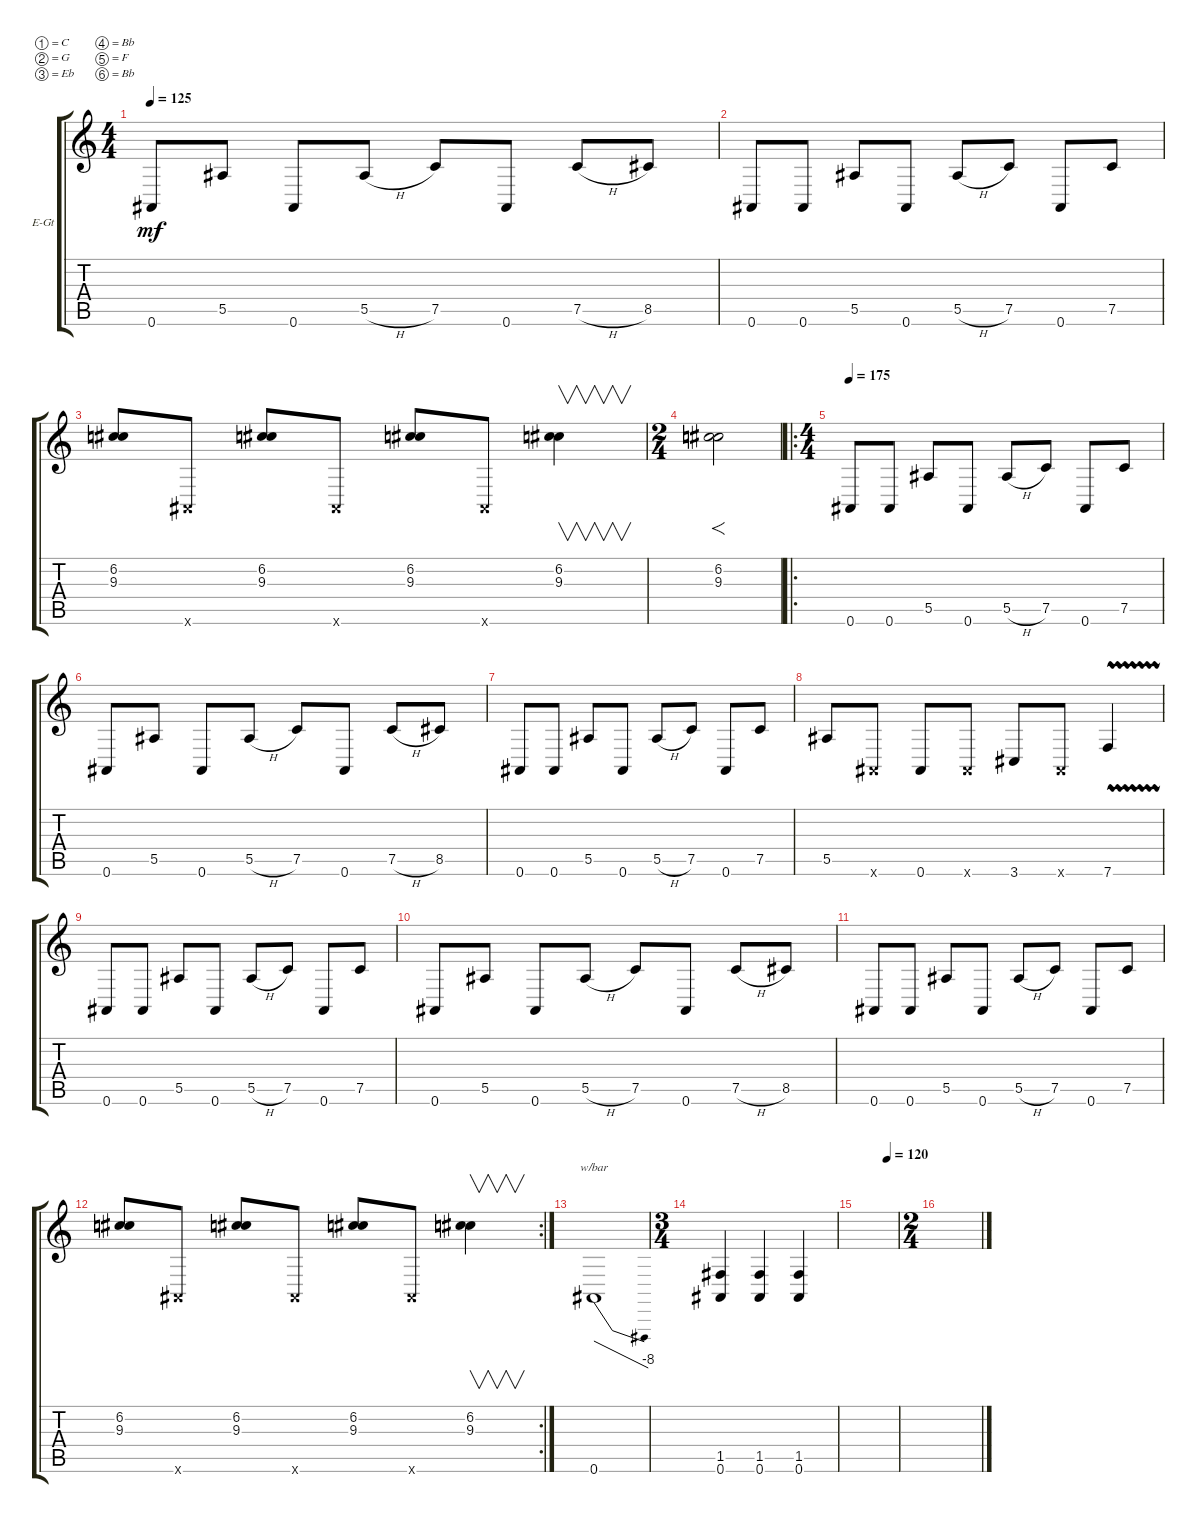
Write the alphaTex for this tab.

\bracketExtendMode groupsimilarinstruments
\firstSystemTrackNameOrientation horizontal
\otherSystemsTrackNameOrientation horizontal
\track ("Electric Guitar 1" "E-Gt") {solo instrument distortionguitar}
\staff {score tabs}
\tuning (C4 G3 Eb3 Bb2 F2 Bb1)
\ts (4 4)
\tempo 125
\clef g2
\ks c
0.6.8{dy mf} 5.5.8 0.6.8 5.5{h}.8 7.5.8 0.6.8 7.5{h}.8 8.5.8 |
0.6.8 0.6.8 5.5.8 0.6.8 5.5{h}.8 7.5.8 0.6.8 7.5.8 |
(6.2 9.3).8 0.6{x}.8 (6.2 9.3).8 0.6{x}.8 (6.2 9.3).8 0.6{x}.8 (6.2 9.3).4{v} |
\ts (2 4)
(6.2 9.3).2{f} |
\ro
\ts (4 4)
\tempo 175
0.6.8 0.6.8 5.5.8 0.6.8 5.5{h}.8 7.5.8 0.6.8 7.5.8 |
0.6.8 5.5.8 0.6.8 5.5{h}.8 7.5.8 0.6.8 7.5{h}.8 8.5.8 |
0.6.8 0.6.8 5.5.8 0.6.8 5.5{h}.8 7.5.8 0.6.8 7.5.8 |
5.5.8 0.6{x}.8 0.6.8 0.6{x}.8 3.6.8 0.6{x}.8 7.6{vw}.4 |
0.6.8 0.6.8 5.5.8 0.6.8 5.5{h}.8 7.5.8 0.6.8 7.5.8 |
0.6.8 5.5.8 0.6.8 5.5{h}.8 7.5.8 0.6.8 7.5{h}.8 8.5.8 |
0.6.8 0.6.8 5.5.8 0.6.8 5.5{h}.8 7.5.8 0.6.8 7.5.8 |
\rc 2
(6.2 9.3).8 0.6{x}.8 (6.2 9.3).8 0.6{x}.8 (6.2 9.3).8 0.6{x}.8 (6.2 9.3).4{v} |
0.6.1{tbe (dive default 0 0 60 -32)} |
\ts (3 4)
(1.5 0.6).4 (1.5 0.6).4 (1.5 0.6).4 |
\tempo (120 0.75)
|
\ts (2 4)
